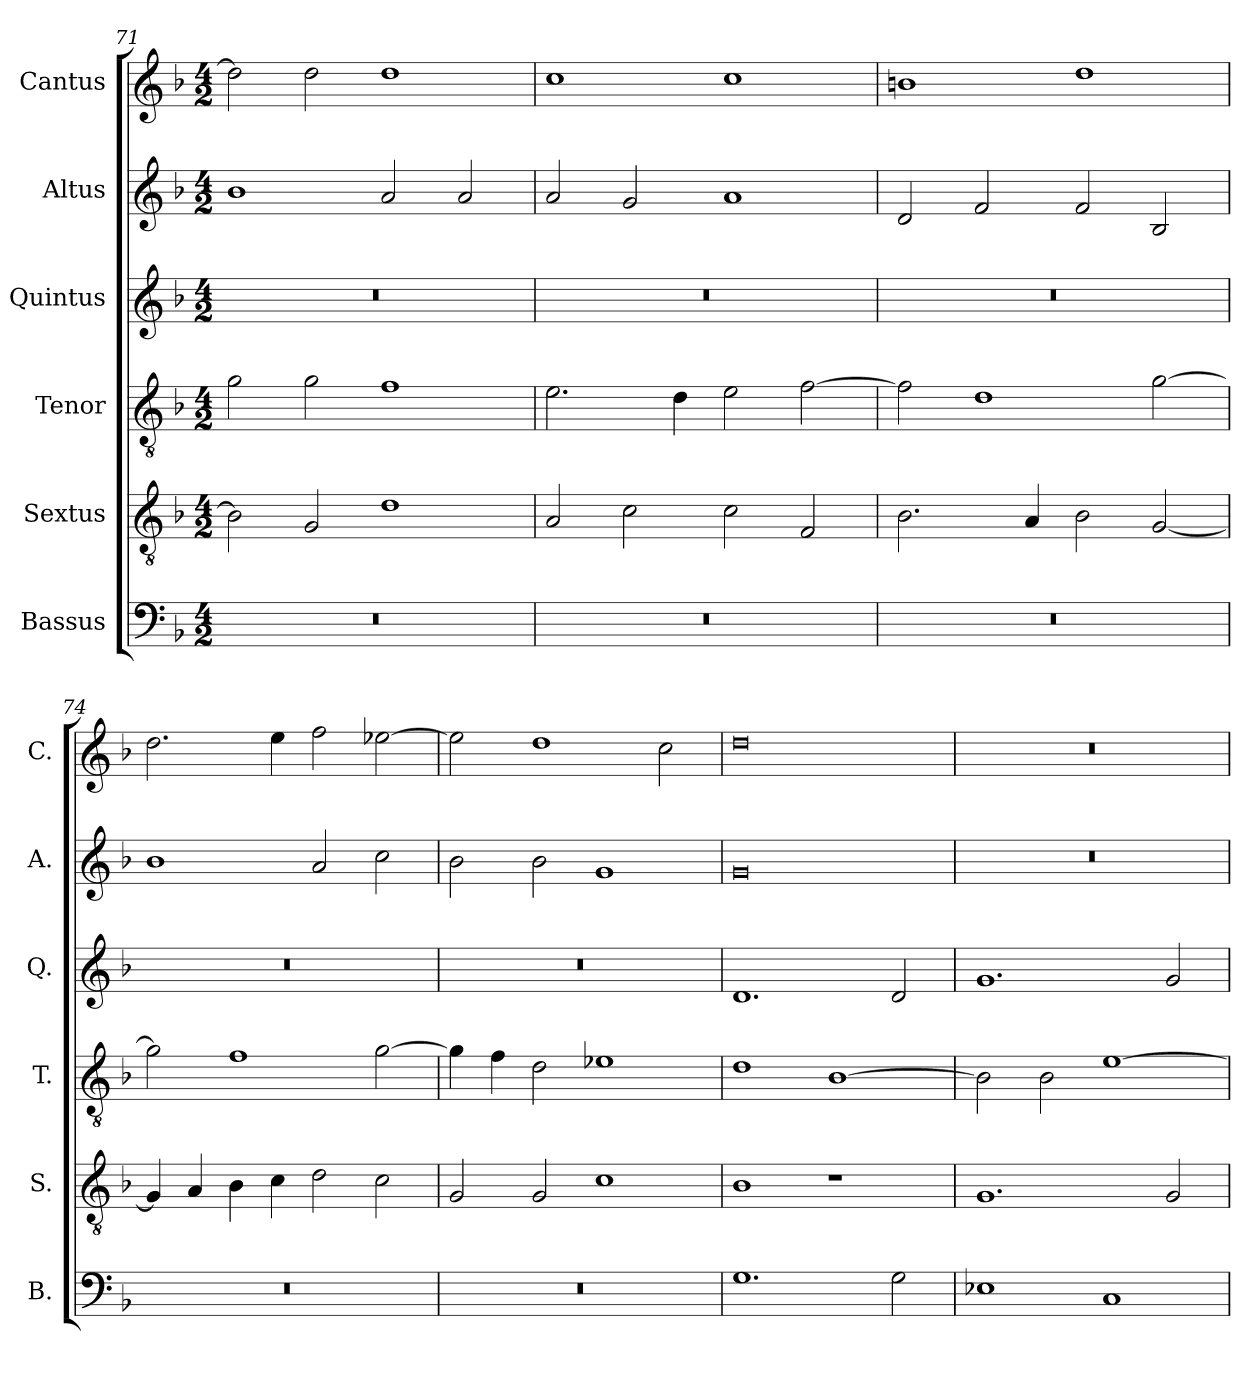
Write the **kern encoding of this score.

**kern	**kern	**kern	**kern	**kern	**kern
*part6	*part5	*part4	*part3	*part2	*part1
*staff6	*staff5	*staff4	*staff3	*staff2	*staff1
*I"Bassus	*I"Sextus	*I"Tenor	*I"Quintus	*I"Altus	*I"Cantus
*I'B.	*I'S.	*I'T.	*I'Q.	*I'A.	*I'C.
*clefF4	*clefGv2	*clefGv2	*clefG2	*clefG2	*clefG2
*k[b-]	*k[b-]	*k[b-]	*k[b-]	*k[b-]	*k[b-]
*M4/2	*M4/2	*M4/2	*M4/2	*M4/2	*M4/2
=71	=71	=71	=71	=71	=71
0r	2B-\]	2g\	0r	1b-	2dd\]
.	2G/	2g\	.	.	2dd\
.	1d	1f	.	2a/	1dd
.	.	.	.	2a/	.
=72	=72	=72	=72	=72	=72
0r	2A/	2.e\	0r	2a/	1cc
.	2c\	.	.	2g/	.
.	.	4d\	.	.	.
.	2c\	2e\	.	1a	1cc
.	2F/	[2f\	.	.	.
=73	=73	=73	=73	=73	=73
0r	2.B-\	2f\]	0r	2d/	1bn
.	.	1d	.	2f/	.
.	4A/	.	.	.	.
.	2B-\	.	.	2f/	1dd
.	[2G/	[2g\	.	2B-/	.
=74	=74	=74	=74	=74	=74
0r	4G/]	2g\]	0r	1b-	2.dd\
.	4A/	.	.	.	.
.	4B-\	1f	.	.	.
.	4c\	.	.	.	4ee\
.	2d\	.	.	2a/	2ff\
.	2c\	[2g\	.	2cc\	[2ee-X\
=75	=75	=75	=75	=75	=75
0r	2G/	4g\]	0r	2b-\	2ee-\]
.	.	4f\	.	.	.
.	2G/	2d\	.	2b-\	1dd
.	1c	1e-X	.	1g	.
.	.	.	.	.	2cc\
=76	=76	=76	=76	=76	=76
1.G	1B-	1d	1.d	0g	0dd
.	1r	[1B-	.	.	.
2G\	.	.	2d/	.	.
!!LO:PB:g=z
=77	=77	=77	=77	=77	=77
1E-X	1.G	2B-\]	1.g	0r	0r
.	.	2B-\	.	.	.
1C	.	[1e	.	.	.
.	2G/	.	2g/	.	.
=	=	=	=	=	=
*-	*-	*-	*-	*-	*-
